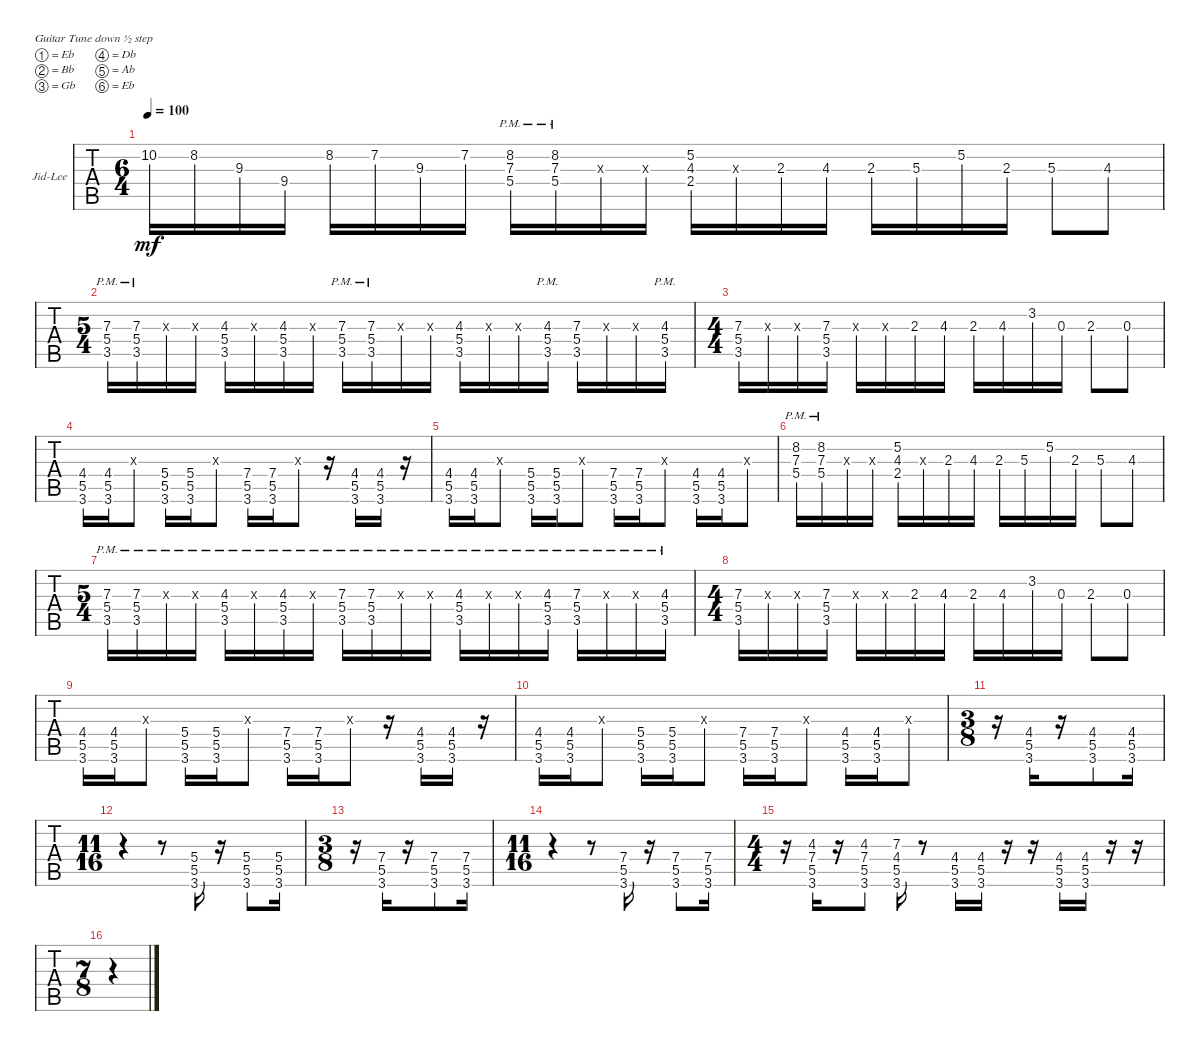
\defaultSystemsLayout 4
\bracketExtendMode groupsimilarinstruments
\firstSystemTrackNameOrientation horizontal
\otherSystemsTrackNameOrientation horizontal
\track ("Jid-Lee" "Jid-Lee") {instrument distortionguitar}
\staff {tabs}
\tuning (Eb4 Bb3 Gb3 Db3 Ab2 Eb2)
\ts (6 4)
\tempo 100
\clef g2
\ks c
10.2.16{dy mf} 8.2.16 9.3.16 9.4.16 8.2.16 7.2.16 9.3.16 7.2.16 (8.2{pm} 7.3{pm} 5.4{pm}).16 (8.2{pm} 7.3{pm} 5.4{pm}).16 0.3{x}.16 0.3{x}.16 (4.3 5.2 2.4).16 0.3{x}.16 2.3.16 4.3.16 2.3.16 5.3.16 5.2.16 2.3.16 5.3.8 4.3.8 |
\ts (5 4)
(7.3{pm} 5.4{pm} 3.5{pm}).16 (7.3{pm} 5.4{pm} 3.5{pm}).16 0.3{x}.16 0.3{x}.16 (4.3 5.4 3.5).16 0.3{x}.16 (4.3 5.4 3.5).16 0.3{x}.16 (7.3{pm} 5.4{pm} 3.5{pm}).16 (7.3{pm} 5.4{pm} 3.5{pm}).16 0.3{x}.16 0.3{x}.16 (4.3 5.4 3.5).16 0.3{x}.16 0.3{x}.16 (4.3{pm} 5.4{pm} 3.5{pm}).16 (7.3 5.4 3.5).16 0.3{x}.16 0.3{x}.16 (4.3{pm} 5.4{pm} 3.5{pm}).16 |
\ts (4 4)
(7.3 5.4 3.5).16 0.3{x}.16 0.3{x}.16 (7.3 5.4 3.5).16 0.3{x}.16 0.3{x}.16 2.3.16 4.3.16 2.3.16 4.3.16 3.2.16 0.3.16 2.3.8 0.3.8 |
(4.4 5.5 3.6).16 (4.4 5.5 3.6).16 0.3{x}.8 (5.4 5.5 3.6).16 (5.4 5.5 3.6).16 0.3{x}.8 (7.4 5.5 3.6).16 (7.4 5.5 3.6).16 0.3{x}.8 r.16 (4.4 5.5 3.6).16 (3.6 5.5 4.4).16 r.16 |
(4.4 5.5 3.6).16 (4.4 5.5 3.6).16 0.3{x}.8 (5.4 5.5 3.6).16 (5.4 5.5 3.6).16 0.3{x}.8 (7.4 5.5 3.6).16 (7.4 5.5 3.6).16 0.3{x}.8 (4.4 5.5 3.6).16 (4.4 5.5 3.6).16 0.3{x}.8 |
(8.2{pm} 7.3{pm} 5.4{pm}).16 (8.2{pm} 7.3{pm} 5.4{pm}).16 0.3{x}.16 0.3{x}.16 (4.3 5.2 2.4).16 0.3{x}.16 2.3.16 4.3.16 2.3.16 5.3.16 5.2.16 2.3.16 5.3.8 4.3.8 |
\ts (5 4)
(7.3{pm} 5.4{pm} 3.5{pm}).16 (7.3{pm} 5.4{pm} 3.5{pm}).16 0.3{pm x}.16 0.3{pm x}.16 (4.3{pm} 5.4{pm} 3.5{pm}).16 0.3{pm x}.16 (4.3{pm} 5.4{pm} 3.5{pm}).16 0.3{pm x}.16 (7.3{pm} 5.4{pm} 3.5{pm}).16 (7.3{pm} 5.4{pm} 3.5{pm}).16 0.3{pm x}.16 0.3{pm x}.16 (4.3{pm} 5.4{pm} 3.5{pm}).16 0.3{pm x}.16 0.3{pm x}.16 (4.3{pm} 5.4{pm} 3.5{pm}).16 (7.3{pm} 5.4{pm} 3.5{pm}).16 0.3{pm x}.16 0.3{pm x}.16 (4.3{pm} 5.4{pm} 3.5{pm}).16 |
\ts (4 4)
(7.3 5.4 3.5).16 0.3{x}.16 0.3{x}.16 (7.3 5.4 3.5).16 0.3{x}.16 0.3{x}.16 2.3.16 4.3.16 2.3.16 4.3.16 3.2.16 0.3.16 2.3.8 0.3.8 |
(4.4 5.5 3.6).16 (4.4 5.5 3.6).16 0.3{x}.8 (5.4 5.5 3.6).16 (5.4 5.5 3.6).16 0.3{x}.8 (7.4 5.5 3.6).16 (7.4 5.5 3.6).16 0.3{x}.8 r.16 (4.4 5.5 3.6).16 (3.6 5.5 4.4).16 r.16 |
(4.4 5.5 3.6).16 (4.4 5.5 3.6).16 0.3{x}.8 (5.4 5.5 3.6).16 (5.4 5.5 3.6).16 0.3{x}.8 (7.4 5.5 3.6).16 (7.4 5.5 3.6).16 0.3{x}.8 (4.4 5.5 3.6).16 (4.4 5.5 3.6).16 0.3{x}.8 |
\ts (3 8)
r.16 (5.5 4.4 3.6).16 r.16 (3.6 5.5 4.4).8 (3.6 5.5 4.4).16 |
\ts (11 16)
r.4 r.8 (5.5 5.4 3.6).16 r.16 (3.6 5.5 5.4).8 (3.6 5.5 5.4).16 |
\ts (3 8)
r.16 (5.5 7.4 3.6).16 r.16 (3.6 5.5 7.4).8 (3.6 5.5 7.4).16 |
\ts (11 16)
r.4 r.8 (5.5 7.4 3.6).16 r.16 (3.6 5.5 7.4).8 (3.6 5.5 7.4).16 |
\ts (4 4)
r.16 (5.5 7.4 3.6 4.3).16 r.16 (3.6 5.5 7.4 4.3).8 (3.6 5.5 4.4 7.3).16 r.8 (3.6 5.5 4.4).16 (3.6 5.5 4.4).16 r.16 r.16 (3.6 4.4 5.5).16 (3.6 5.5 4.4).16 r.16 r.16 |
\ts (7 8)
